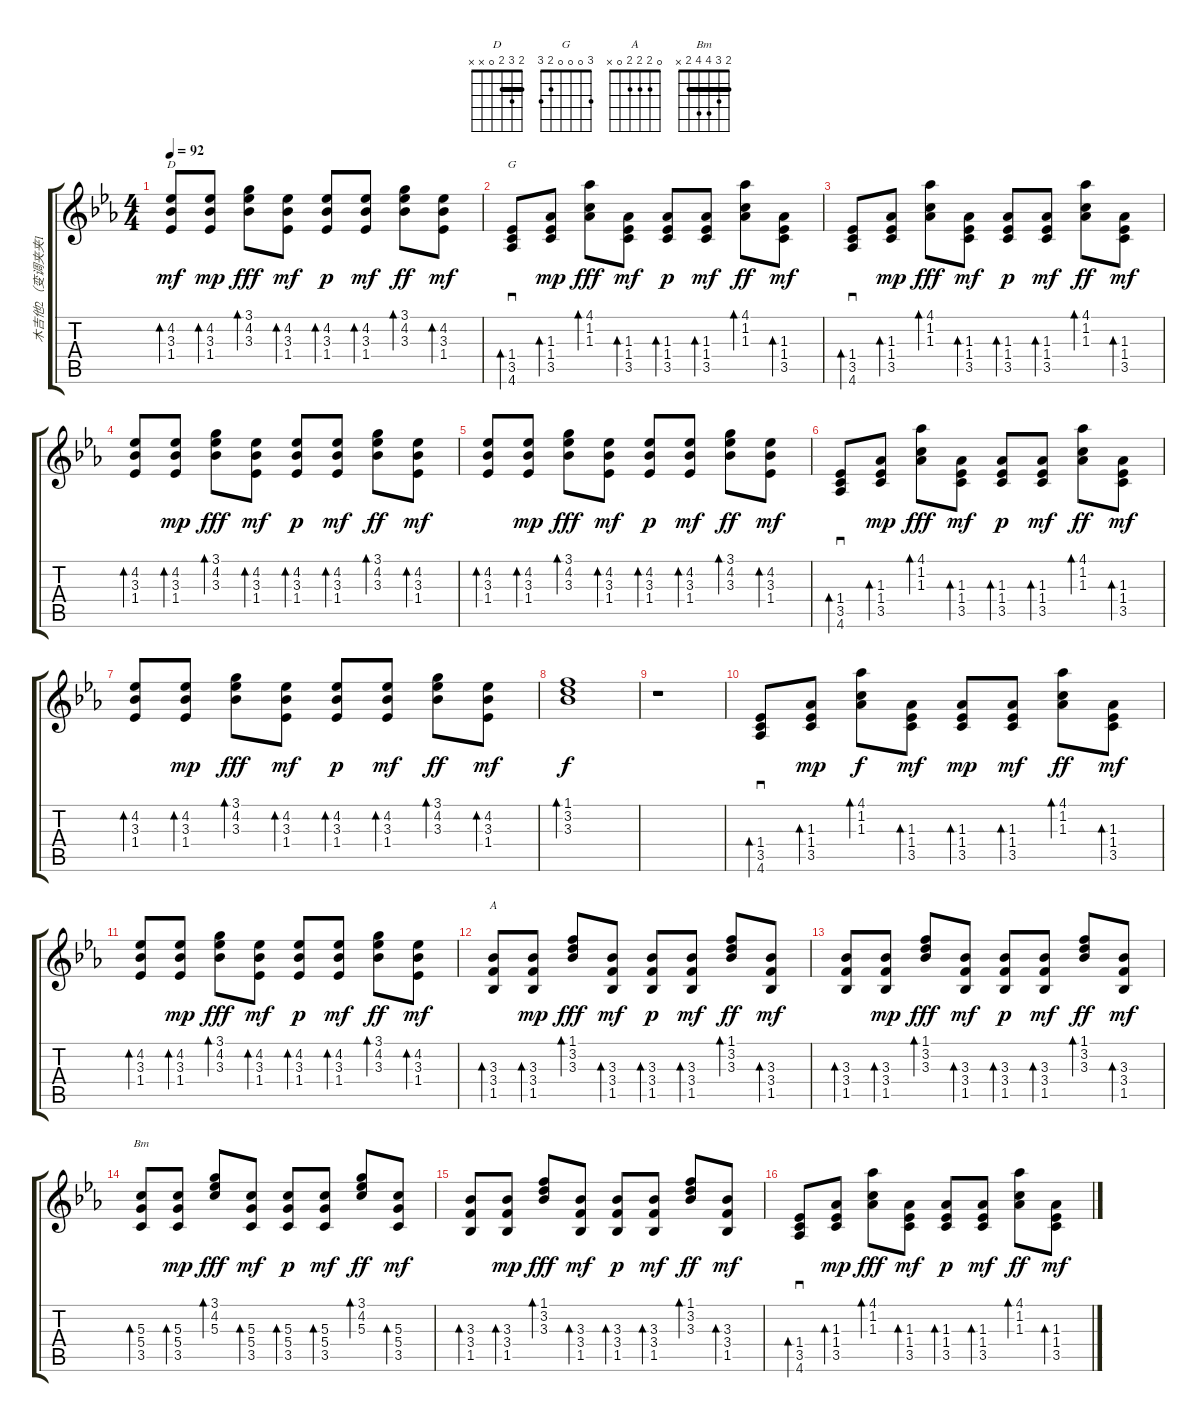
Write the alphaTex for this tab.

\track ("木吉他2（变调夹夹1品）" "木吉他2（变调夹夹1") {instrument acousticguitarsteel}
\staff {score tabs}
\tuning (E4 B3 G3 D3 A2 E2) {hide}
\chord ("D" 2 3 2 0 x x) {barre 2}
\chord ("G" 3 0 0 0 2 3)
\chord ("A" 0 2 2 2 0 x)
\chord ("Bm" 2 3 4 4 2 x) {barre 2}
\ts (4 4)
\tempo 92
\clef g2
\ks eb
(4.2 3.3 1.4).8{bd 30 ch "D" dy mf} (4.2 3.3 1.4).8{bd 30 dy mp} (3.1 4.2 3.3).8{bd 30 dy fff} (4.2 3.3 1.4).8{bd 30 dy mf} (4.2 3.3 1.4).8{bd 30 dy p} (4.2 3.3 1.4).8{bd 30 dy mf} (3.1 4.2 3.3).8{bd 30 dy ff} (4.2 3.3 1.4).8{bd 30 dy mf} |
(1.4 3.5 4.6).8{sd bd 60 ch "G"} (1.3 1.4 3.5).8{bd 60 dy mp} (4.1 1.2 1.3).8{bd 60 dy fff} (1.3 1.4 3.5).8{bd 60 dy mf} (1.3 1.4 3.5).8{bd 60 dy p} (1.3 1.4 3.5).8{bd 60 dy mf} (4.1 1.2 1.3).8{bd 60 dy ff} (1.3 1.4 3.5).8{bd 60 dy mf} |
(1.4 3.5 4.6).8{sd bd 60} (1.3 1.4 3.5).8{bd 60 dy mp} (4.1 1.2 1.3).8{bd 60 dy fff} (1.3 1.4 3.5).8{bd 60 dy mf} (1.3 1.4 3.5).8{bd 60 dy p} (1.3 1.4 3.5).8{bd 60 dy mf} (4.1 1.2 1.3).8{bd 60 dy ff} (1.3 1.4 3.5).8{bd 60 dy mf} |
(4.2 3.3 1.4).8{bd 30} (4.2 3.3 1.4).8{bd 30 dy mp} (3.1 4.2 3.3).8{bd 30 dy fff} (4.2 3.3 1.4).8{bd 30 dy mf} (4.2 3.3 1.4).8{bd 30 dy p} (4.2 3.3 1.4).8{bd 30 dy mf} (3.1 4.2 3.3).8{bd 30 dy ff} (4.2 3.3 1.4).8{bd 30 dy mf} |
(4.2 3.3 1.4).8{bd 30} (4.2 3.3 1.4).8{bd 30 dy mp} (3.1 4.2 3.3).8{bd 30 dy fff} (4.2 3.3 1.4).8{bd 30 dy mf} (4.2 3.3 1.4).8{bd 30 dy p} (4.2 3.3 1.4).8{bd 30 dy mf} (3.1 4.2 3.3).8{bd 30 dy ff} (4.2 3.3 1.4).8{bd 30 dy mf} |
(1.4 3.5 4.6).8{sd bd 60} (1.3 1.4 3.5).8{bd 60 dy mp} (4.1 1.2 1.3).8{bd 60 dy fff} (1.3 1.4 3.5).8{bd 60 dy mf} (1.3 1.4 3.5).8{bd 60 dy p} (1.3 1.4 3.5).8{bd 60 dy mf} (4.1 1.2 1.3).8{bd 60 dy ff} (1.3 1.4 3.5).8{bd 60 dy mf} |
(4.2 3.3 1.4).8{bd 30} (4.2 3.3 1.4).8{bd 30 dy mp} (3.1 4.2 3.3).8{bd 30 dy fff} (4.2 3.3 1.4).8{bd 30 dy mf} (4.2 3.3 1.4).8{bd 30 dy p} (4.2 3.3 1.4).8{bd 30 dy mf} (3.1 4.2 3.3).8{bd 30 dy ff} (4.2 3.3 1.4).8{bd 30 dy mf} |
(1.1 3.2 3.3).1{bd 240 dy f} |
r.1 |
(1.4 3.5 4.6).8{sd bd 60} (1.3 1.4 3.5).8{bd 60 dy mp} (4.1 1.2 1.3).8{bd 60 dy f} (1.3 1.4 3.5).8{bd 60 dy mf} (1.3 1.4 3.5).8{bd 60 dy mp} (1.3 1.4 3.5).8{bd 60 dy mf} (4.1 1.2 1.3).8{bd 60 dy ff} (1.3 1.4 3.5).8{bd 60 dy mf} |
(4.2 3.3 1.4).8{bd 30} (4.2 3.3 1.4).8{bd 30 dy mp} (3.1 4.2 3.3).8{bd 30 dy fff} (4.2 3.3 1.4).8{bd 30 dy mf} (4.2 3.3 1.4).8{bd 30 dy p} (4.2 3.3 1.4).8{bd 30 dy mf} (3.1 4.2 3.3).8{bd 30 dy ff} (4.2 3.3 1.4).8{bd 30 dy mf} |
(3.3 3.4 1.5).8{bd 30 ch "A"} (3.3 3.4 1.5).8{bd 30 dy mp} (1.1 3.2 3.3).8{bd 30 dy fff} (3.3 3.4 1.5).8{bd 30 dy mf} (3.3 3.4 1.5).8{bd 30 dy p} (3.3 3.4 1.5).8{bd 30 dy mf} (1.1 3.2 3.3).8{bd 30 dy ff} (3.3 3.4 1.5).8{bd 30 dy mf} |
(3.3 3.4 1.5).8{bd 30} (3.3 3.4 1.5).8{bd 30 dy mp} (1.1 3.2 3.3).8{bd 30 dy fff} (3.3 3.4 1.5).8{bd 30 dy mf} (3.3 3.4 1.5).8{bd 30 dy p} (3.3 3.4 1.5).8{bd 30 dy mf} (1.1 3.2 3.3).8{bd 30 dy ff} (3.3 3.4 1.5).8{bd 30 dy mf} |
(5.3 5.4 3.5).8{bd 30 ch "Bm"} (5.3 5.4 3.5).8{bd 30 dy mp} (3.1 4.2 5.3).8{bd 30 dy fff} (5.3 5.4 3.5).8{bd 30 dy mf} (5.3 5.4 3.5).8{bd 30 dy p} (5.3 5.4 3.5).8{bd 30 dy mf} (3.1 4.2 5.3).8{bd 30 dy ff} (5.3 5.4 3.5).8{bd 30 dy mf} |
(3.3 3.4 1.5).8{bd 30} (3.3 3.4 1.5).8{bd 30 dy mp} (1.1 3.2 3.3).8{bd 30 dy fff} (3.3 3.4 1.5).8{bd 30 dy mf} (3.3 3.4 1.5).8{bd 30 dy p} (3.3 3.4 1.5).8{bd 30 dy mf} (1.1 3.2 3.3).8{bd 30 dy ff} (3.3 3.4 1.5).8{bd 30 dy mf} |
(1.4 3.5 4.6).8{sd bd 60} (1.3 1.4 3.5).8{bd 60 dy mp} (4.1 1.2 1.3).8{bd 60 dy fff} (1.3 1.4 3.5).8{bd 60 dy mf} (1.3 1.4 3.5).8{bd 60 dy p} (1.3 1.4 3.5).8{bd 60 dy mf} (4.1 1.2 1.3).8{bd 60 dy ff} (1.3 1.4 3.5).8{bd 60 dy mf}
